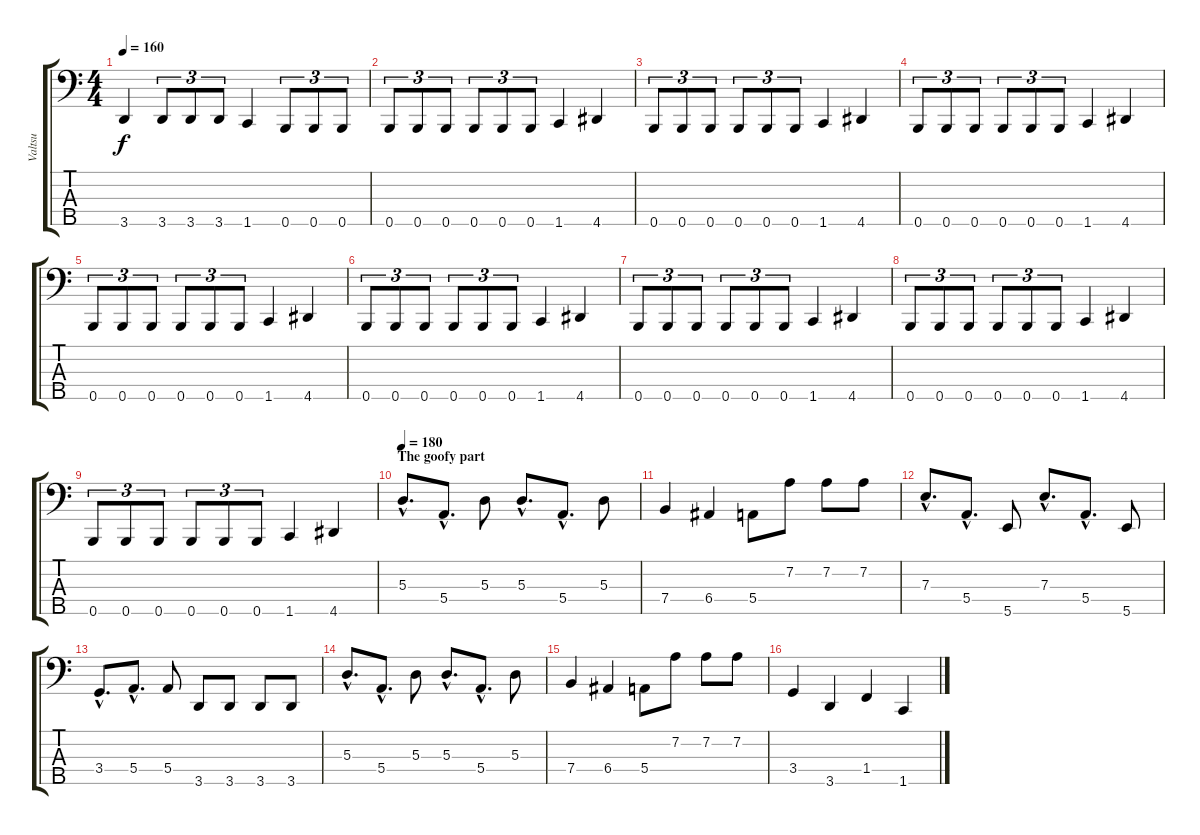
\track ("Valtsu" "Valtsu") {instrument slapbass2}
\staff {score tabs}
\tuning (G2 D2 A1 E1 B0) {hide}
\ts (4 4)
\tempo 160
\clef f4
\ks c
3.5.4{dy f} 3.5.8{tu (3 2)} 3.5.8{tu (3 2)} 3.5.8{tu (3 2)} 1.5.4 0.5.8{tu (3 2)} 0.5.8{tu (3 2)} 0.5.8{tu (3 2)} |
0.5.8{tu (3 2)} 0.5.8{tu (3 2)} 0.5.8{tu (3 2)} 0.5.8{tu (3 2)} 0.5.8{tu (3 2)} 0.5.8{tu (3 2)} 1.5.4 4.5.4 |
0.5.8{tu (3 2)} 0.5.8{tu (3 2)} 0.5.8{tu (3 2)} 0.5.8{tu (3 2)} 0.5.8{tu (3 2)} 0.5.8{tu (3 2)} 1.5.4 4.5.4 |
0.5.8{tu (3 2)} 0.5.8{tu (3 2)} 0.5.8{tu (3 2)} 0.5.8{tu (3 2)} 0.5.8{tu (3 2)} 0.5.8{tu (3 2)} 1.5.4 4.5.4 |
0.5.8{tu (3 2)} 0.5.8{tu (3 2)} 0.5.8{tu (3 2)} 0.5.8{tu (3 2)} 0.5.8{tu (3 2)} 0.5.8{tu (3 2)} 1.5.4 4.5.4 |
0.5.8{tu (3 2)} 0.5.8{tu (3 2)} 0.5.8{tu (3 2)} 0.5.8{tu (3 2)} 0.5.8{tu (3 2)} 0.5.8{tu (3 2)} 1.5.4 4.5.4 |
0.5.8{tu (3 2)} 0.5.8{tu (3 2)} 0.5.8{tu (3 2)} 0.5.8{tu (3 2)} 0.5.8{tu (3 2)} 0.5.8{tu (3 2)} 1.5.4 4.5.4 |
0.5.8{tu (3 2)} 0.5.8{tu (3 2)} 0.5.8{tu (3 2)} 0.5.8{tu (3 2)} 0.5.8{tu (3 2)} 0.5.8{tu (3 2)} 1.5.4 4.5.4 |
0.5.8{tu (3 2)} 0.5.8{tu (3 2)} 0.5.8{tu (3 2)} 0.5.8{tu (3 2)} 0.5.8{tu (3 2)} 0.5.8{tu (3 2)} 1.5.4 4.5.4 |
\section ("" "The goofy part")
\tempo 180
5.3{hac}.8{d} 5.4{hac}.8{d} 5.3.8 5.3{hac}.8{d} 5.4{hac}.8{d} 5.3.8 |
7.4.4 6.4.4 5.4.8 7.2.8 7.2.8 7.2.8 |
7.3{hac}.8{d} 5.4{hac}.8{d} 5.5.8 7.3{hac}.8{d} 5.4{hac}.8{d} 5.5.8 |
3.4{hac}.8{d} 5.4{hac}.8{d} 5.4.8 3.5.8 3.5.8 3.5.8 3.5.8 |
5.3{hac}.8{d} 5.4{hac}.8{d} 5.3.8 5.3{hac}.8{d} 5.4{hac}.8{d} 5.3.8 |
7.4.4 6.4.4 5.4.8 7.2.8 7.2.8 7.2.8 |
3.4.4 3.5.4 1.4.4 1.5.4
